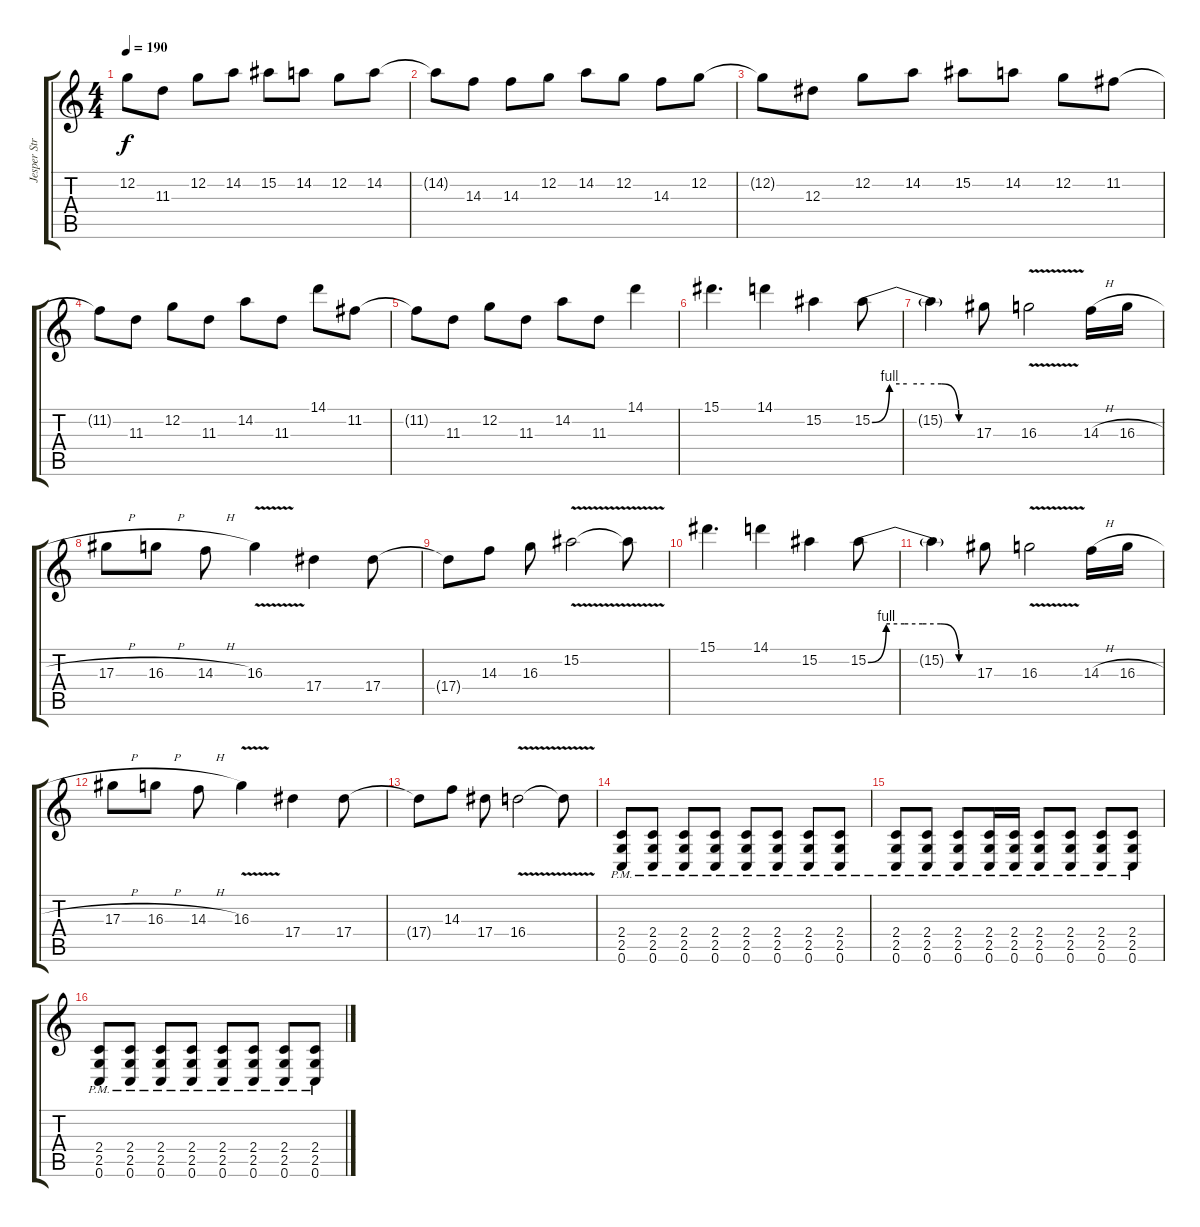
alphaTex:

\track ("Jesper Strömblad" "Jesper Str") {instrument distortionguitar}
\staff {score tabs}
\tuning (C4 G3 Eb3 Bb2 F2 C2) {hide}
\ts (4 4)
\tempo 190
\clef g2
\ks c
12.2{t}.8{dy f} 11.3.8 12.2.8 14.2.8 15.2.8 14.2.8 12.2.8 14.2.8 |
14.2{t}.8 14.3.8 14.3.8 12.2.8 14.2.8 12.2.8 14.3.8 12.2.8 |
12.2{t}.8 12.3.8 12.2.8 14.2.8 15.2.8 14.2.8 12.2.8 11.2.8 |
11.2{t}.8 11.3.8 12.2.8 11.3.8 14.2.8 11.3.8 14.1.8 11.2.8 |
11.2{t}.8 11.3.8 12.2.8 11.3.8 14.2.8 11.3.8 14.1.4 |
15.1.4{d} 14.1.4 15.2.4 15.2{be (custom 0 0 10 4 20 4 30 4 40 4 50 0 60 0)}.8 |
15.2{t}.4 17.3.8 16.3{v}.2 14.3{h}.16 16.3{h}.16 |
17.3{h}.8 16.3{h}.8 14.3{h}.8 16.3{v}.4 17.4.4 17.4.8 |
17.4{t}.8 14.3.8 16.3.8 15.2{v}.2 15.2{t}.8 |
15.1.4{d} 14.1.4 15.2.4 15.2{be (custom 0 0 10 4 20 4 30 4 40 4 50 0 60 0)}.8 |
15.2{t}.4 17.3.8 16.3{v}.2 14.3{h}.16 16.3{h}.16 |
17.3{h}.8 16.3{h}.8 14.3{h}.8 16.3{v}.4 17.4.4 17.4.8 |
17.4{t}.8 14.3.8 17.4.8 16.4{v}.2 16.4{t}.8 |
(2.4{pm} 2.5{pm} 0.6{pm}).8 (2.4{pm} 2.5{pm} 0.6{pm}).8 (2.4{pm} 2.5{pm} 0.6{pm}).8 (2.4{pm} 2.5{pm} 0.6{pm}).8 (2.4{pm} 2.5{pm} 0.6{pm}).8 (2.4{pm} 2.5{pm} 0.6{pm}).8 (2.4{pm} 2.5{pm} 0.6{pm}).8 (2.4{pm} 2.5{pm} 0.6{pm}).8 |
(2.4{pm} 2.5{pm} 0.6{pm}).8 (2.4{pm} 2.5{pm} 0.6{pm}).8 (2.4{pm} 2.5{pm} 0.6{pm}).8 (2.4{pm} 2.5{pm} 0.6{pm}).16 (2.4{pm} 2.5{pm} 0.6{pm}).16 (2.4{pm} 2.5{pm} 0.6{pm}).8 (2.4{pm} 2.5{pm} 0.6{pm}).8 (2.4{pm} 2.5{pm} 0.6{pm}).8 (2.4{pm} 2.5{pm} 0.6{pm}).8 |
(2.4{pm} 2.5{pm} 0.6{pm}).8 (2.4{pm} 2.5{pm} 0.6{pm}).8 (2.4{pm} 2.5{pm} 0.6{pm}).8 (2.4{pm} 2.5{pm} 0.6{pm}).8 (2.4{pm} 2.5{pm} 0.6{pm}).8 (2.4{pm} 2.5{pm} 0.6{pm}).8 (2.4{pm} 2.5{pm} 0.6{pm}).8 (2.4{pm} 2.5{pm} 0.6{pm}).8
